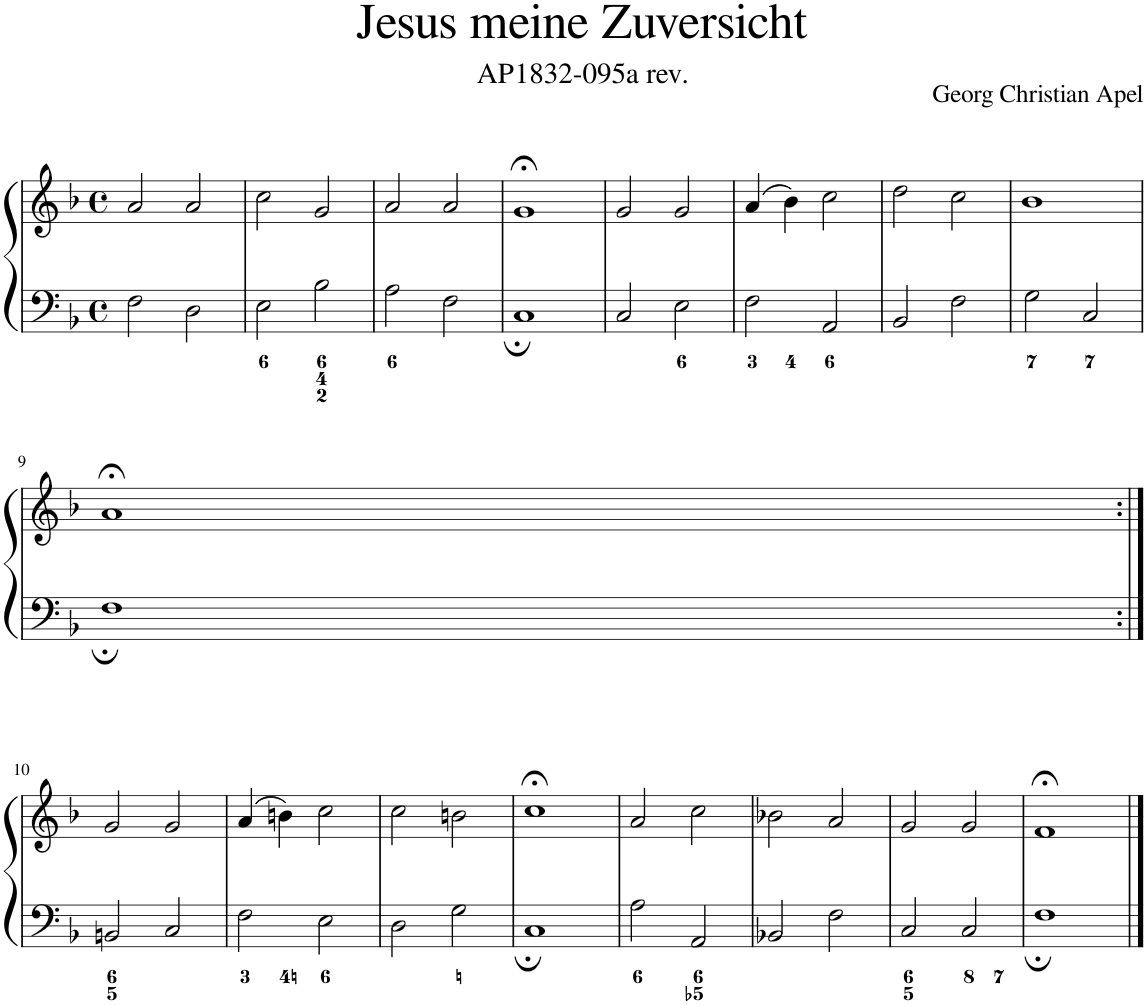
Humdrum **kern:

**kern	**kern
*part1	*part1
*staff2	*staff1
*I"Piano	*
*I'Pno.	*
*clefF4	*clefG2
*k[b-]	*k[b-]
*M4/4	*M4/4
*met(c)	*met(c)
=1	=1
2F\	2a/
2D\	2a/
=2	=2
2E\	2cc\
2B-\	2g/
=3	=3
2A\	2a/
2F\	2a/
=4	=4
1C	1g;<
=5	=5
2C/	2g/
2E\	2g/
=6	=6
2F\	(4a/
.	4b-\)
2AA/	2cc\
=7	=7
2BB-/	2dd\
2F\	2cc\
=8	=8
2G\	1b-
2C/	.
!!LO:LB:g=z
=9	=9
1F	1a;<
!!LO:LB:g=z
=10:|!	=10:|!
2BBn/	2g/
2C/	2g/
=11	=11
2F\	(4a/
.	4bn\)
2E\	2cc\
=12	=12
2D\	2cc\
2G\	2bn\
=13	=13
1C	1cc;<
=14	=14
2A\	2a/
2AA/	2cc\
=15	=15
2BB-X/	2b-X\
2F\	2a/
=16	=16
2C/	2g/
2C/	2g/
=17	=17
1F	1f;<
==	==
*-	*-
